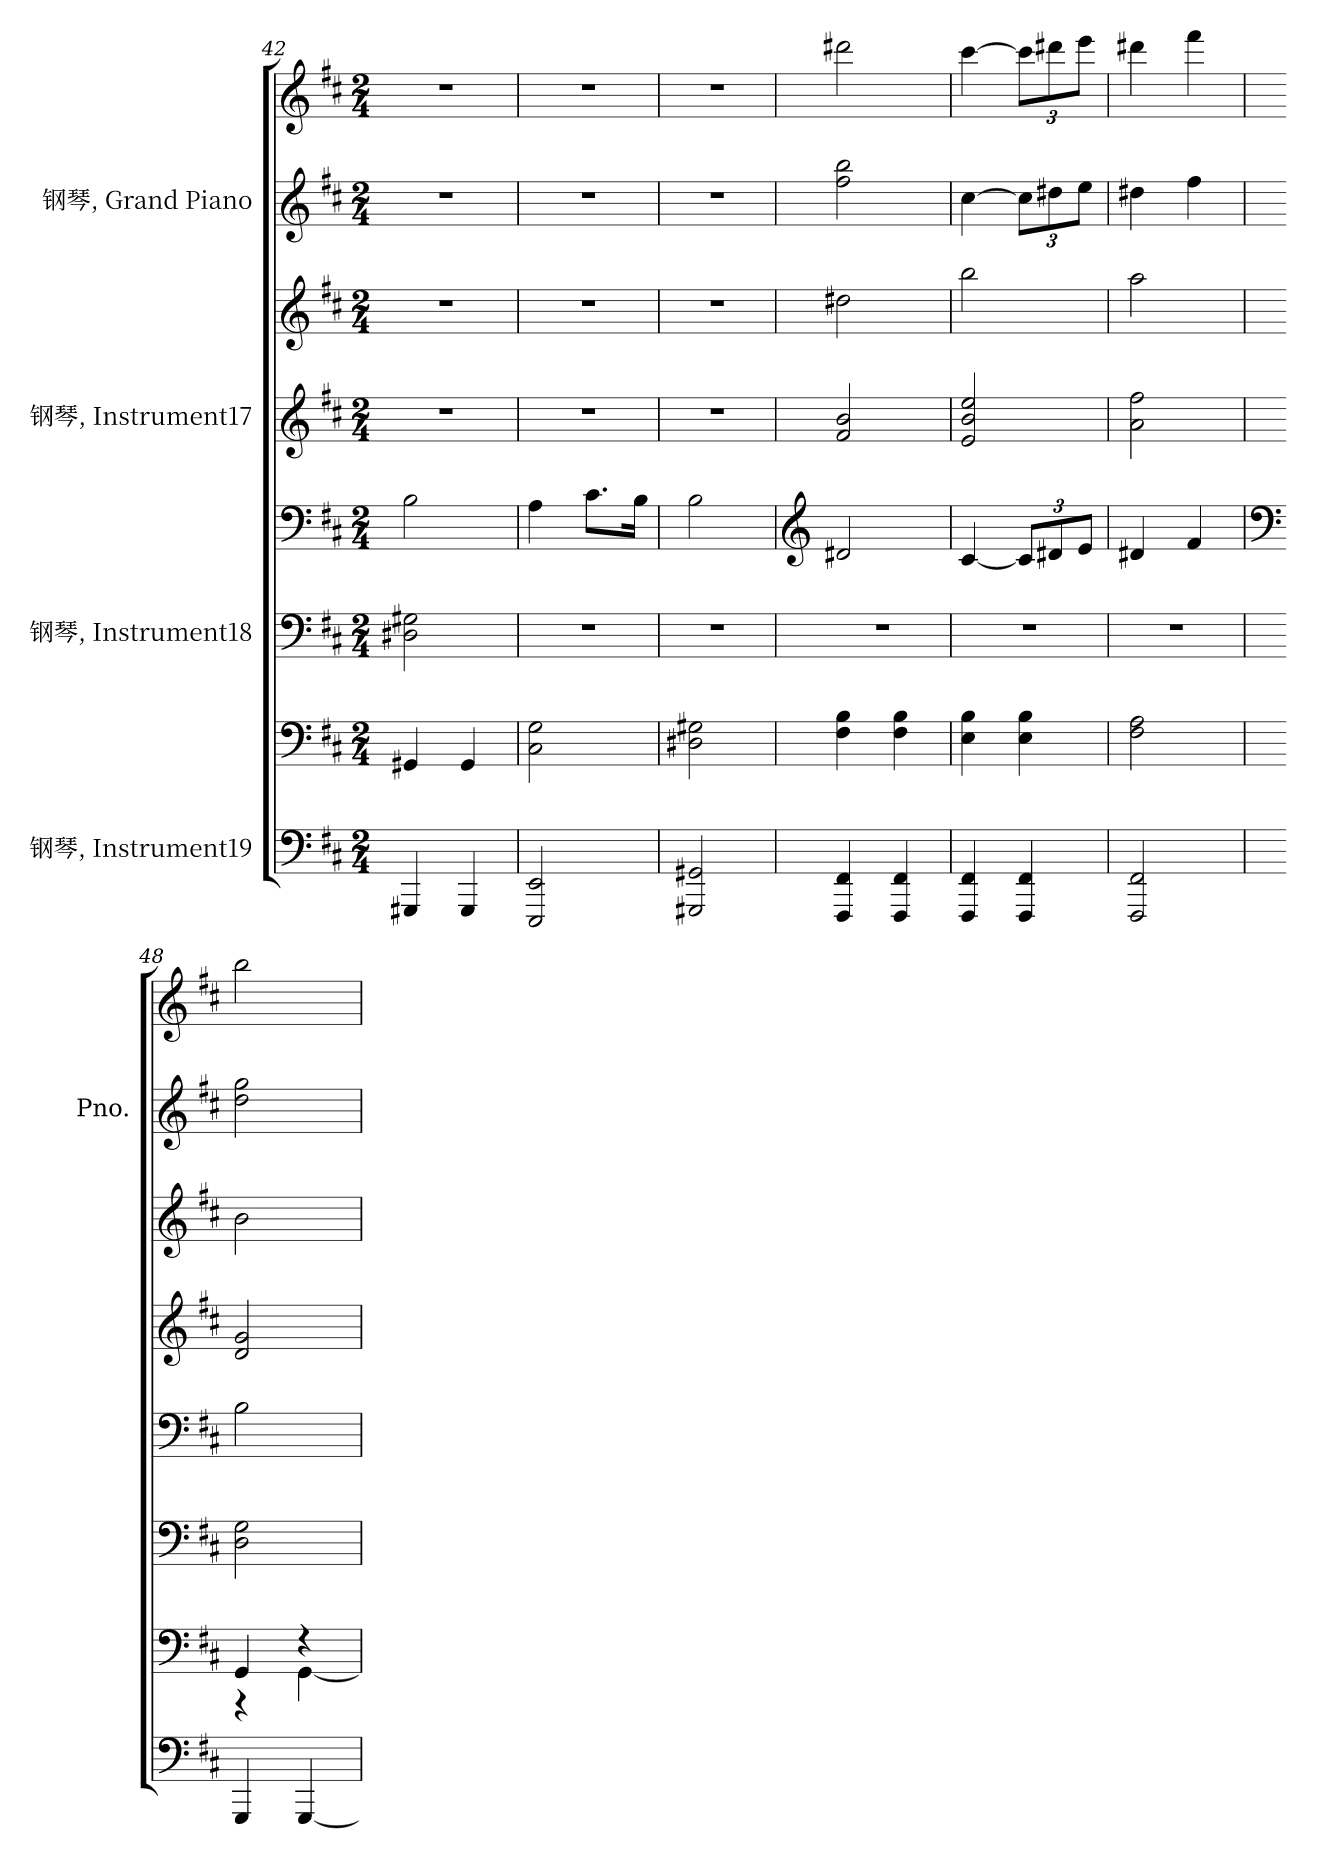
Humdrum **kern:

**kern	**kern	**kern	**kern	**kern	**kern	**kern	**kern
*part4	*part4	*part3	*part3	*part2	*part2	*part1	*part1
*staff8	*staff7	*staff6	*staff5	*staff4	*staff3	*staff2	*staff1
*I"钢琴, Instrument19	*	*I"钢琴, Instrument18	*	*I"钢琴, Instrument17	*	*I"钢琴, Grand Piano	*
*	*	*	*	*	*	*I'Pno.	*
*clefF4	*clefF4	*clefF4	*clefF4	*clefG2	*clefG2	*clefG2	*clefG2
*k[f#c#]	*k[f#c#]	*k[f#c#]	*k[f#c#]	*k[f#c#]	*k[f#c#]	*k[f#c#]	*k[f#c#]
*M2/4	*M2/4	*M2/4	*M2/4	*M2/4	*M2/4	*M2/4	*M2/4
=42	=42	=42	=42	=42	=42	=42	=42
4GGG#X/	4GG#X/	2D#X\ 2G#X\	2B\	2r	2r	2r	2r
4GGG#/	4GG#/	.	.	.	.	.	.
=43	=43	=43	=43	=43	=43	=43	=43
2EEE/ 2EE/	2C#\ 2G\	2r	4A\	2r	2r	2r	2r
.	.	.	8.c#\L	.	.	.	.
.	.	.	16B\Jk	.	.	.	.
=44	=44	=44	=44	=44	=44	=44	=44
2GGG#X/ 2GG#X/	2D#X\ 2G#X\	2r	2B\	2r	2r	2r	2r
=45	=45	=45	=45	=45	=45	=45	=45
*	*	*	*clefG2	*	*	*	*
4FFF#/ 4FF#/	4F#\ 4B\	2r	2d#X/	2f#/ 2b/	2dd#X\	2ff#\ 2bb\	2ddd#X\
4FFF#/ 4FF#/	4F#\ 4B\	.	.	.	.	.	.
=46	=46	=46	=46	=46	=46	=46	=46
4FFF#/ 4FF#/	4E\ 4B\	2r	[4c#/	2e/ 2b/ 2ee/	2bb\	[4cc#\	[4ccc#\
*	*	*	*Xbrackettup	*	*	*Xbrackettup	*Xbrackettup
4FFF#/ 4FF#/	4E\ 4B\	.	12c#/L]	.	.	12cc#\L]	12ccc#\L]
.	.	.	12d#X/	.	.	12dd#X\	12ddd#X\
.	.	.	12e/J	.	.	12ee\J	12eee\J
!!LO:PB:g=z
=47	=47	=47	=47	=47	=47	=47	=47
2FFF#/ 2FF#/	2F#\ 2A\	2r	4d#X/	2a\ 2ff#\	2aa\	4dd#X\	4ddd#X\
.	.	.	4f#/	.	.	4ff#\	4fff#\
=48	=48	=48	=48	=48	=48	=48	=48
*	*	*	*clefF4	*	*	*	*
*	*^	*	*	*	*	*	*
4GGG/	4GG/	4r	2D\ 2G\	2B\	2d/ 2g/	2b\	2dd\ 2gg\	2bb\
[4GGG/	4r	[4GG\	.	.	.	.	.	.
*	*v	*v	*	*	*	*	*	*
=	=	=	=	=	=	=	=
*-	*-	*-	*-	*-	*-	*-	*-
